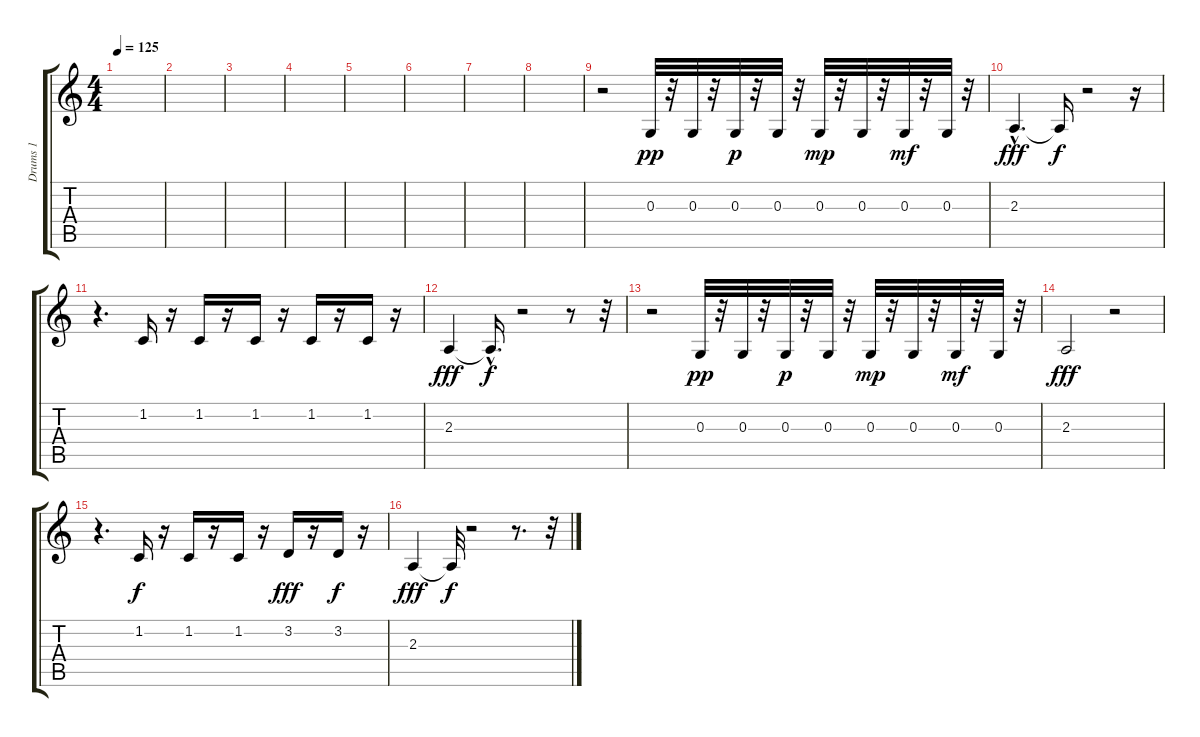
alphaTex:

\track ("Drums 1" "Drums 1") {instrument timpani}
\staff {score tabs}
\tuning (E4 B3 G3 D3 A2 E2) {hide}
\ts (4 4)
\tempo 125
\clef g2
\ks c
|
|
|
|
|
|
|
|
r.2 0.3.32{dy pp} r.32 0.3.32 r.32 0.3.32{dy p} r.32 0.3.32 r.32 0.3.32{dy mp} r.32 0.3.32 r.32 0.3.32{dy mf} r.32 0.3.32 r.32 |
2.3{hac}.4{d dy fff} 2.3{t}.16{dy f} r.2 r.16 |
r.4{d} 1.2.16 r.16 1.2.16 r.16 1.2.16 r.16 1.2.16 r.16 1.2.16 r.16 |
2.3.4{dy fff} 2.3{hac t}.16{d dy f} r.2 r.8 r.32 |
r.2 0.3.32{dy pp} r.32 0.3.32 r.32 0.3.32{dy p} r.32 0.3.32 r.32 0.3.32{dy mp} r.32 0.3.32 r.32 0.3.32{dy mf} r.32 0.3.32 r.32 |
2.3.2{dy fff} r.2 |
r.4{d} 1.2.16{dy f} r.16 1.2.16 r.16 1.2.16 r.16 3.2.16{dy fff} r.16 3.2.16{dy f} r.16 |
2.3.4{dy fff} 2.3{t}.32{dy f} r.2 r.8{d} r.32
